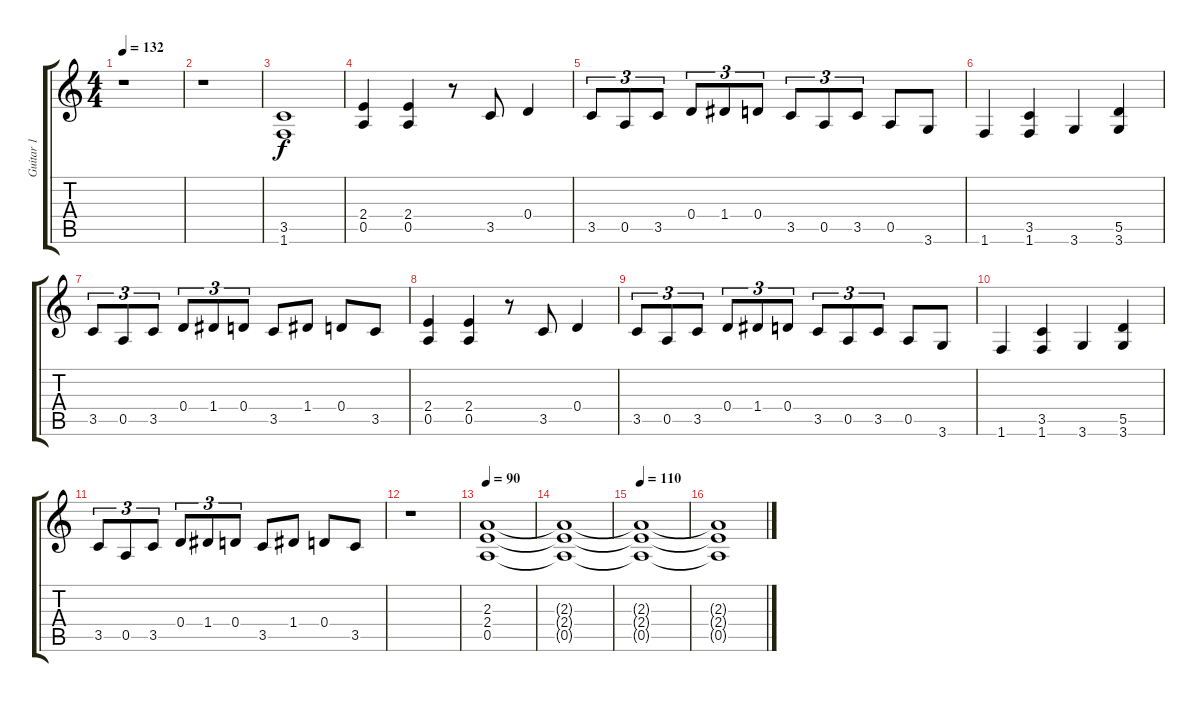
\track ("Guitar 1" "Guitar 1") {instrument distortionguitar}
\staff {score tabs}
\tuning (E4 B3 G3 D3 A2 E2) {hide}
\ts (4 4)
\tempo 132
\clef g2
\ks c
r.1{dy f} |
r.1 |
(3.5 1.6).1 |
(2.4 0.5).4 (2.4 0.5).4 r.8 3.5.8 0.4.4 |
3.5.8{tu (3 2)} 0.5.8{tu (3 2)} 3.5.8{tu (3 2)} 0.4.8{tu (3 2)} 1.4.8{tu (3 2)} 0.4.8{tu (3 2)} 3.5.8{tu (3 2)} 0.5.8{tu (3 2)} 3.5.8{tu (3 2)} 0.5.8 3.6.8 |
1.6.4 (3.5 1.6).4 3.6.4 (5.5 3.6).4 |
3.5.8{tu (3 2)} 0.5.8{tu (3 2)} 3.5.8{tu (3 2)} 0.4.8{tu (3 2)} 1.4.8{tu (3 2)} 0.4.8{tu (3 2)} 3.5.8 1.4.8 0.4.8 3.5.8 |
(2.4 0.5).4 (2.4 0.5).4 r.8 3.5.8 0.4.4 |
3.5.8{tu (3 2)} 0.5.8{tu (3 2)} 3.5.8{tu (3 2)} 0.4.8{tu (3 2)} 1.4.8{tu (3 2)} 0.4.8{tu (3 2)} 3.5.8{tu (3 2)} 0.5.8{tu (3 2)} 3.5.8{tu (3 2)} 0.5.8 3.6.8 |
1.6.4 (3.5 1.6).4 3.6.4 (5.5 3.6).4 |
3.5.8{tu (3 2)} 0.5.8{tu (3 2)} 3.5.8{tu (3 2)} 0.4.8{tu (3 2)} 1.4.8{tu (3 2)} 0.4.8{tu (3 2)} 3.5.8 1.4.8 0.4.8 3.5.8 |
r.1 |
\tempo 90
(2.3 2.4 0.5).1 |
(2.3{t} 2.4{t} 0.5{t}).1 |
\tempo 110
(2.3{t} 2.4{t} 0.5{t}).1 |
(2.3{t} 2.4{t} 0.5{t}).1
